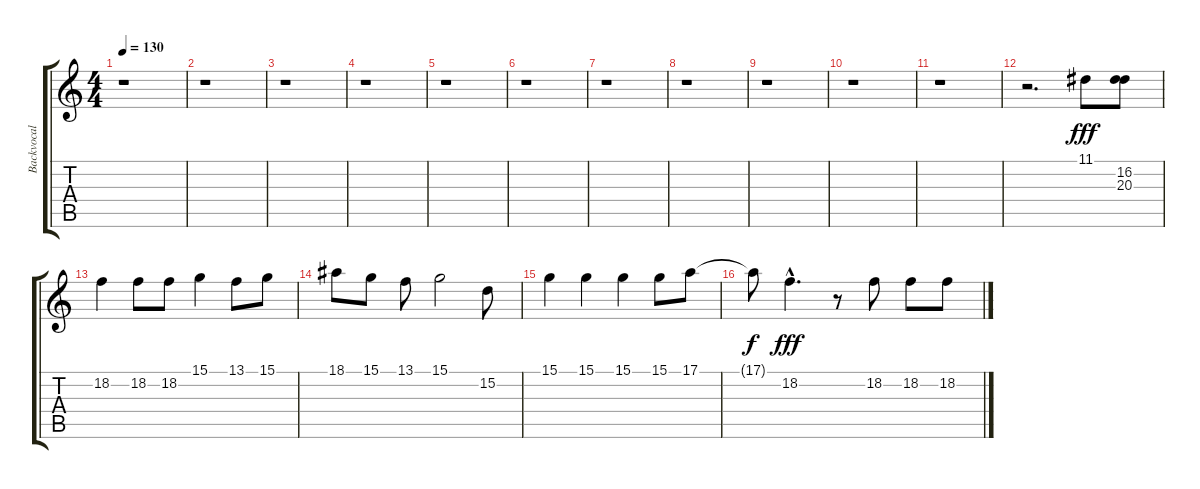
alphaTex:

\track ("Backvocal" "Backvocal") {instrument choiraahs}
\staff {score tabs}
\tuning (E4 B3 G3 D3 A2 E2) {hide}
\ts (4 4)
\tempo 130
\clef g2
\ks c
r.1{dy fff instrument choiraahs} |
r.1 |
r.1 |
r.1 |
r.1 |
r.1 |
r.1 |
r.1 |
r.1 |
r.1 |
r.1 |
r.2{d} 11.1.8 (16.2 20.3).8 |
18.2.4 18.2.8 18.2.8 15.1.4 13.1.8 15.1.8 |
18.1.8 15.1.8 13.1.8 15.1.2 15.2.8 |
15.1.4 15.1.4 15.1.4 15.1.8 17.1.8 |
17.1{t}.8{dy f} 18.2{hac}.4{d dy fff} r.8 18.2.8 18.2.8 18.2.8
